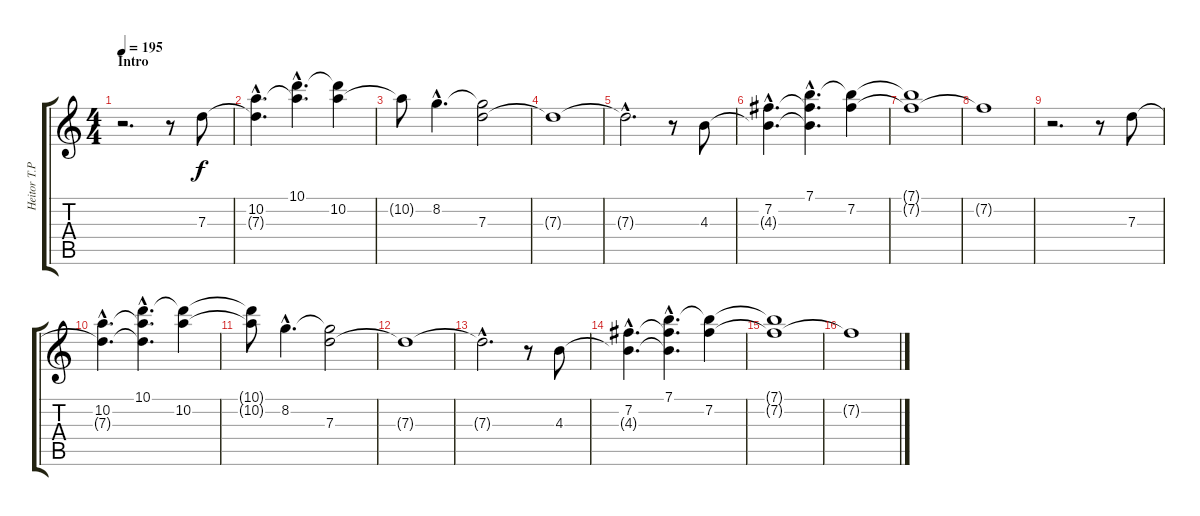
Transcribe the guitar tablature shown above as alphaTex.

\track ("Heitor T.P.(Lead Guitar)" "Heitor T.P") {instrument electricguitarjazz}
\staff {score tabs}
\tuning (E4 B3 G3 D3 A2 E2) {hide}
\ts (4 4)
\section ("" "Intro")
\tempo 195
\clef g2
\ks c
r.2{d dy f instrument electricguitarjazz} r.8 7.3.8 |
(10.2{hac} 7.3{hac t}).4{d} (10.1{hac} 10.2{hac t}).4{d} (10.1{t} 10.2).4 |
10.2{t}.8 8.2{hac}.4{d} (8.2{t} 7.3).2 |
7.3{t}.1 |
7.3{hac t}.2{d} r.8 4.3.8 |
(7.2{hac} 4.3{hac t}).4{d} (7.1{hac} 7.2{hac t} 4.3{hac t}).4{d} (7.1{t} 7.2).4 |
(7.1{t} 7.2{t}).1 |
7.2{t}.1 |
r.2{d} r.8 7.3.8 |
(10.2{hac} 7.3{hac t}).4{d} (10.1{hac} 10.2{hac t} 7.3{hac t}).4{d} (10.1{t} 10.2).4 |
(10.1{t} 10.2{t}).8 8.2{hac}.4{d} (8.2{t} 7.3).2 |
7.3{t}.1 |
7.3{hac t}.2{d} r.8 4.3.8 |
(7.2{hac} 4.3{hac t}).4{d} (7.1{hac} 7.2{hac t} 4.3{hac t}).4{d} (7.1{t} 7.2).4 |
(7.1{t} 7.2{t}).1 |
7.2{t}.1
